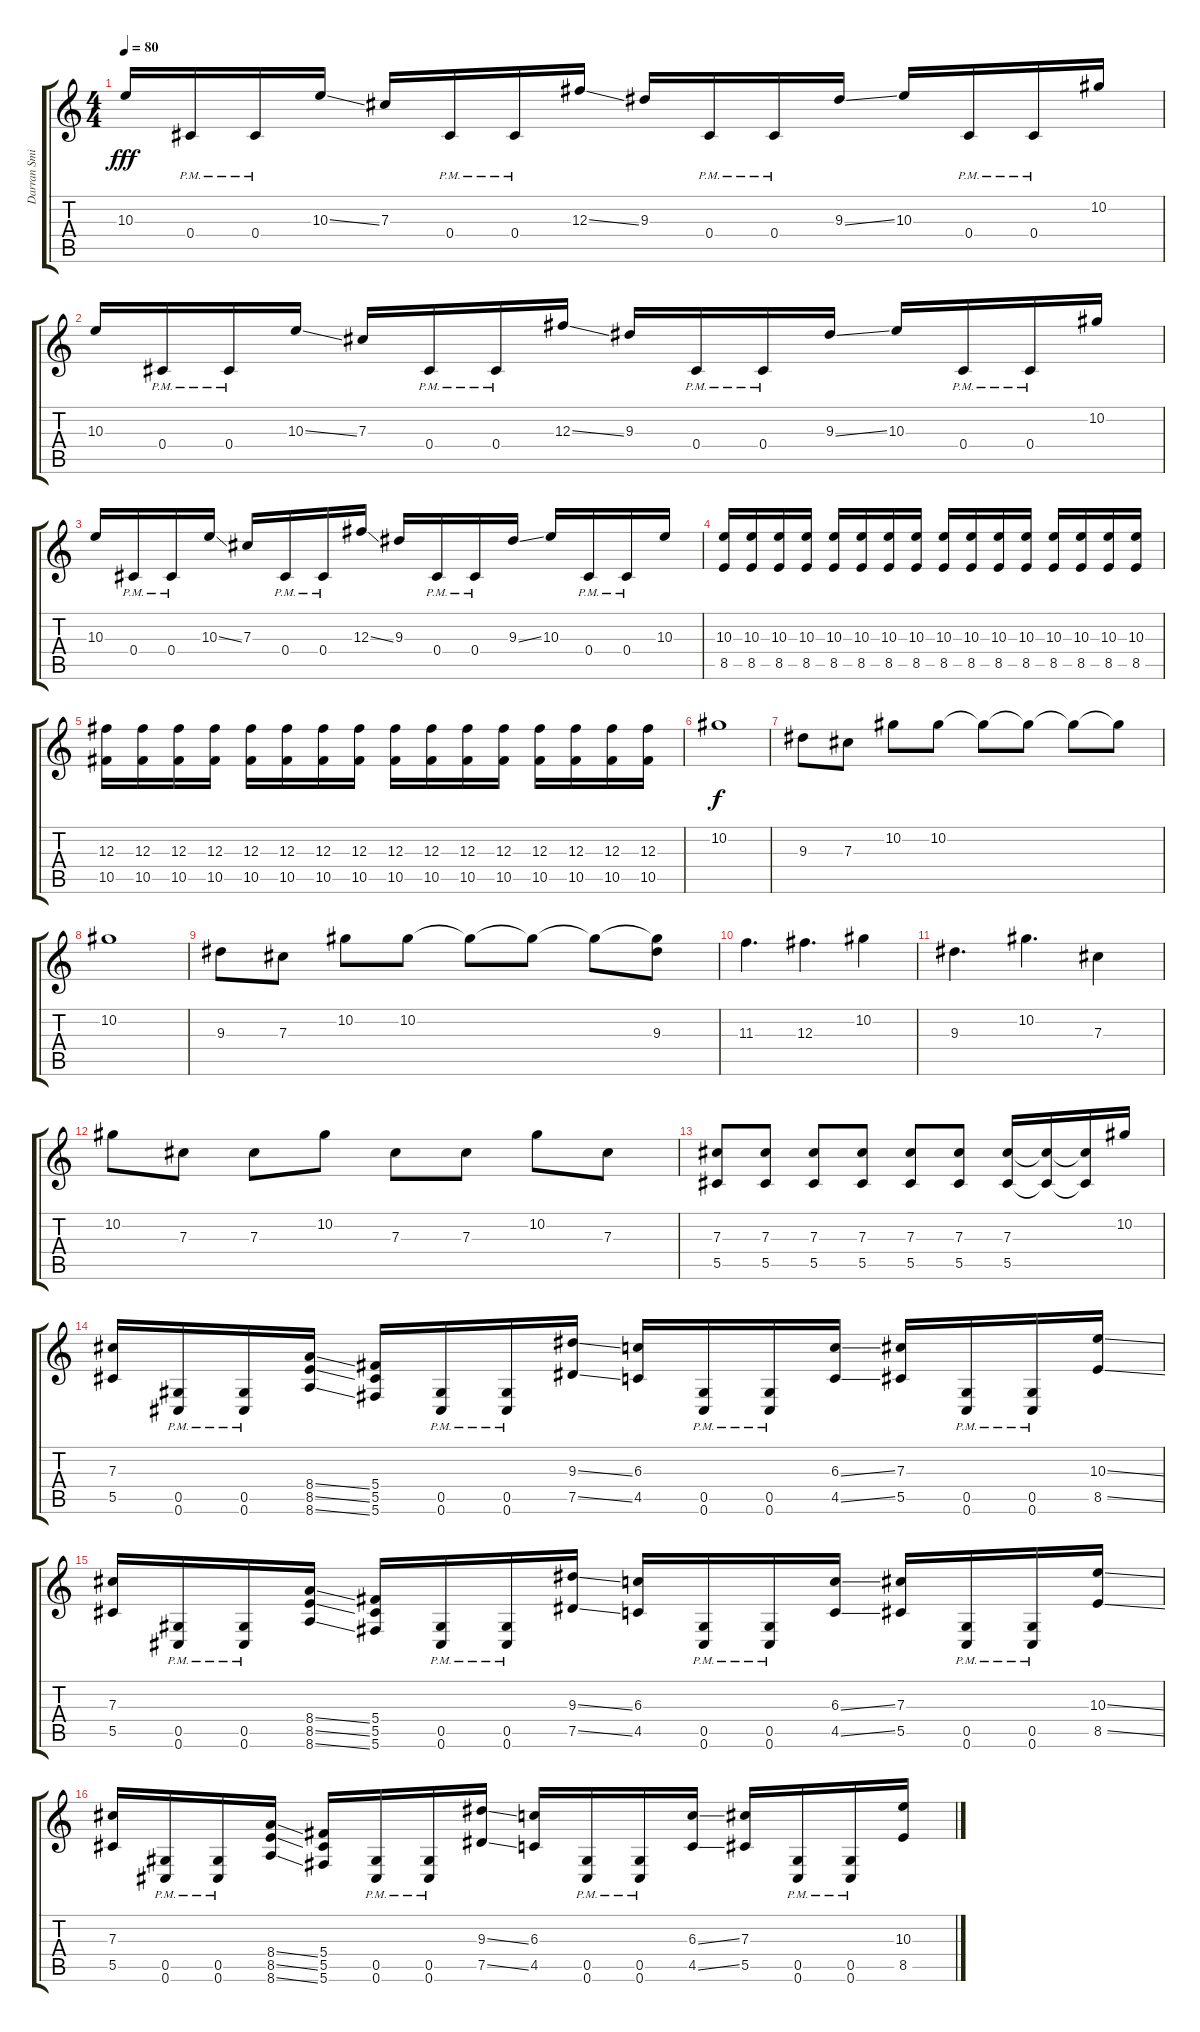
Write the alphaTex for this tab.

\track ("Darran Smith" "Darran Smi") {instrument distortionguitar}
\staff {score tabs}
\tuning (Eb4 Bb3 Gb3 Db3 Ab2 Db2) {hide}
\ts (4 4)
\tempo 80
\clef g2
\ks c
10.3.16{dy fff} 0.4{pm}.16 0.4{pm}.16 10.3{ss}.16 7.3.16 0.4{pm}.16 0.4{pm}.16 12.3{ss}.16 9.3.16 0.4{pm}.16 0.4{pm}.16 9.3{ss}.16 10.3.16 0.4{pm}.16 0.4{pm}.16 10.2.16 |
10.3.16 0.4{pm}.16 0.4{pm}.16 10.3{ss}.16 7.3.16 0.4{pm}.16 0.4{pm}.16 12.3{ss}.16 9.3.16 0.4{pm}.16 0.4{pm}.16 9.3{ss}.16 10.3.16 0.4{pm}.16 0.4{pm}.16 10.2.16 |
10.3.16 0.4{pm}.16 0.4{pm}.16 10.3{ss}.16 7.3.16 0.4{pm}.16 0.4{pm}.16 12.3{ss}.16 9.3.16 0.4{pm}.16 0.4{pm}.16 9.3{ss}.16 10.3.16 0.4{pm}.16 0.4{pm}.16 10.3.16 |
(10.3 8.5).16 (10.3 8.5).16 (10.3 8.5).16 (10.3 8.5).16 (10.3 8.5).16 (10.3 8.5).16 (10.3 8.5).16 (10.3 8.5).16 (10.3 8.5).16 (10.3 8.5).16 (10.3 8.5).16 (10.3 8.5).16 (10.3 8.5).16 (10.3 8.5).16 (10.3 8.5).16 (10.3 8.5).16 |
(12.3 10.5).16 (12.3 10.5).16 (12.3 10.5).16 (12.3 10.5).16 (12.3 10.5).16 (12.3 10.5).16 (12.3 10.5).16 (12.3 10.5).16 (12.3 10.5).16 (12.3 10.5).16 (12.3 10.5).16 (12.3 10.5).16 (12.3 10.5).16 (12.3 10.5).16 (12.3 10.5).16 (12.3 10.5).16 |
10.2.1{dy f} |
9.3.8 7.3.8 10.2.8 10.2.8 10.2{t}.8 10.2{t}.8 10.2{t}.8 10.2{t}.8 |
10.2.1 |
9.3.8 7.3.8 10.2.8 10.2.8 10.2{t}.8 10.2{t}.8 10.2{t}.8 (10.2{t} 9.3).8 |
11.3.4{d} 12.3.4{d} 10.2.4 |
9.3.4{d} 10.2.4{d} 7.3.4 |
10.2.8 7.3.8 7.3.8 10.2.8 7.3.8 7.3.8 10.2.8 7.3.8 |
(7.3 5.5).8 (7.3 5.5).8 (7.3 5.5).8 (7.3 5.5).8 (7.3 5.5).8 (7.3 5.5).8 (7.3 5.5).16 (7.3{t} 5.5{t}).16 (7.3{t} 5.5{t}).16 10.2.16 |
(7.3 5.5).16 (0.5{pm} 0.6{pm}).16 (0.5{pm} 0.6{pm}).16 (8.4{ss} 8.5{ss} 8.6{ss}).16 (5.4 5.5 5.6).16 (0.5{pm} 0.6{pm}).16 (0.5{pm} 0.6{pm}).16 (9.3{ss} 7.5{ss}).16 (6.3 4.5).16 (0.5{pm} 0.6{pm}).16 (0.5{pm} 0.6{pm}).16 (6.3{ss} 4.5{ss}).16 (7.3 5.5).16 (0.5{pm} 0.6{pm}).16 (0.5{pm} 0.6{pm}).16 (10.3{ss} 8.5{ss}).16 |
(7.3 5.5).16 (0.5{pm} 0.6{pm}).16 (0.5{pm} 0.6{pm}).16 (8.4{ss} 8.5{ss} 8.6{ss}).16 (5.4 5.5 5.6).16 (0.5{pm} 0.6{pm}).16 (0.5{pm} 0.6{pm}).16 (9.3{ss} 7.5{ss}).16 (6.3 4.5).16 (0.5{pm} 0.6{pm}).16 (0.5{pm} 0.6{pm}).16 (6.3{ss} 4.5{ss}).16 (7.3 5.5).16 (0.5{pm} 0.6{pm}).16 (0.5{pm} 0.6{pm}).16 (10.3{ss} 8.5{ss}).16 |
(7.3 5.5).16 (0.5{pm} 0.6{pm}).16 (0.5{pm} 0.6{pm}).16 (8.4{ss} 8.5{ss} 8.6{ss}).16 (5.4 5.5 5.6).16 (0.5{pm} 0.6{pm}).16 (0.5{pm} 0.6{pm}).16 (9.3{ss} 7.5{ss}).16 (6.3 4.5).16 (0.5{pm} 0.6{pm}).16 (0.5{pm} 0.6{pm}).16 (6.3{ss} 4.5{ss}).16 (7.3 5.5).16 (0.5{pm} 0.6{pm}).16 (0.5{pm} 0.6{pm}).16 (10.3{ss} 8.5{ss}).16
